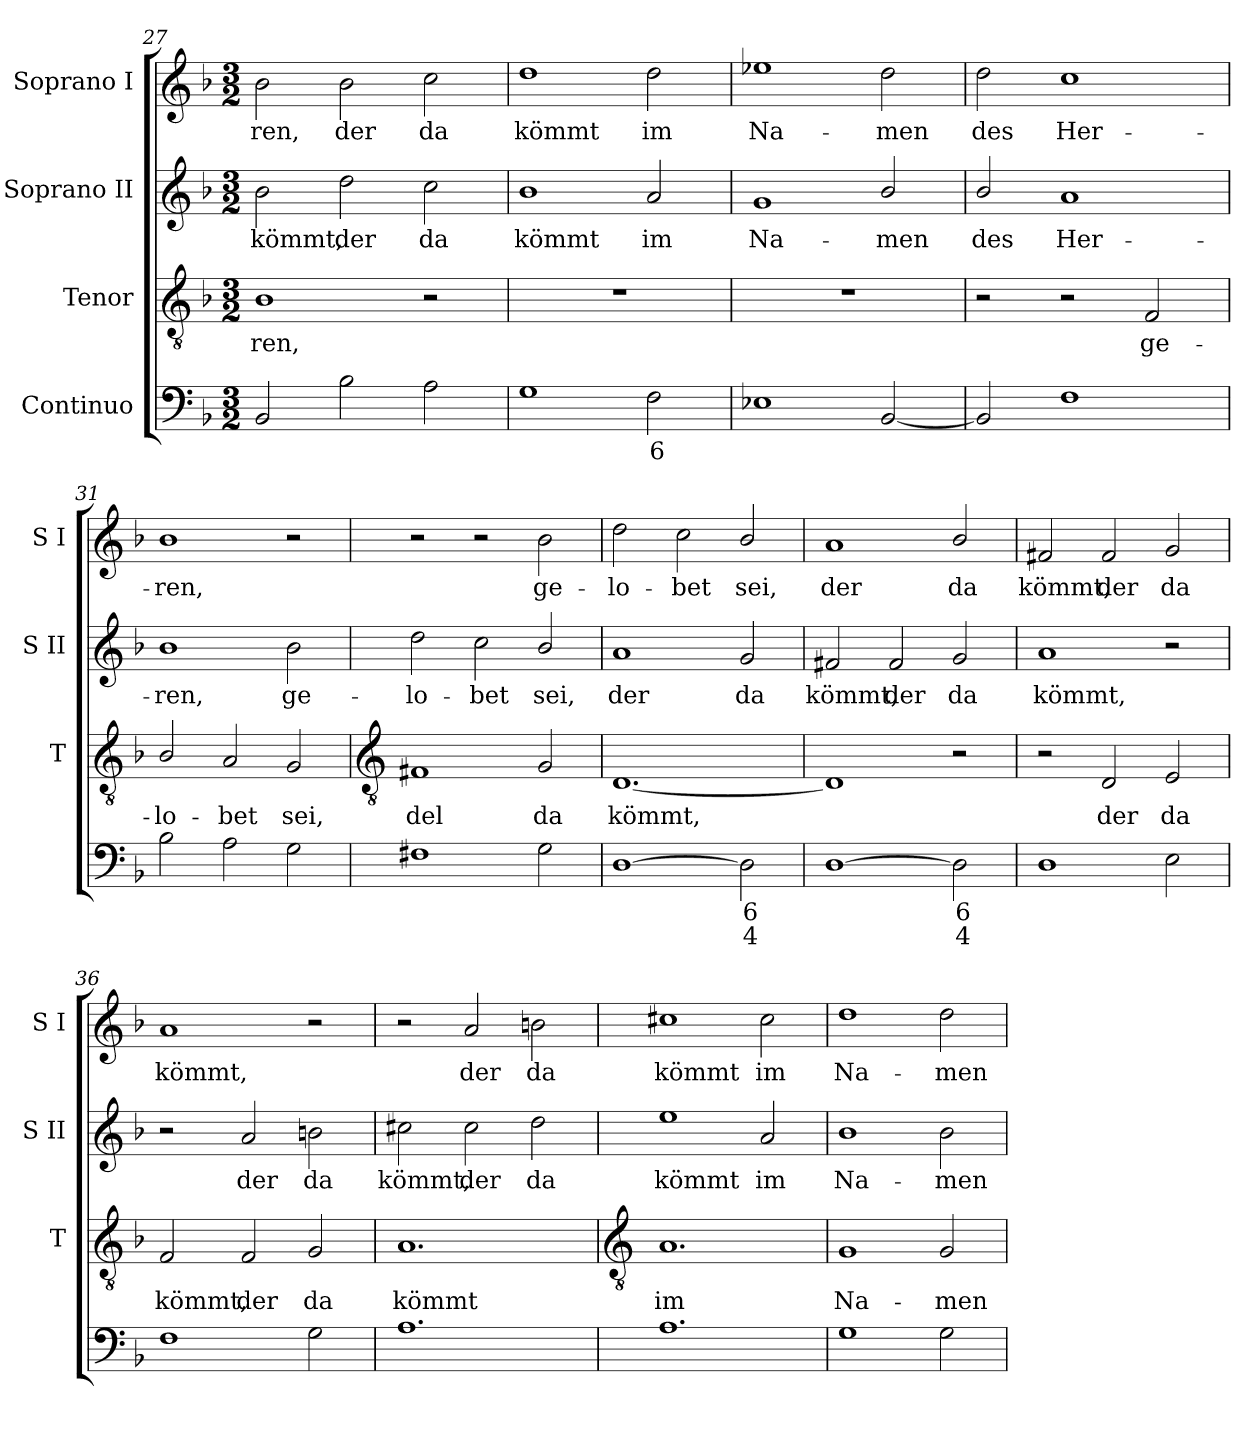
**kern	**text	**text	**kern	**text	**kern	**text	**kern	**text
*part4	*part4	*part4	*part3	*part3	*part2	*part2	*part1	*part1
*staff4	*staff4	*staff4	*staff3	*staff3	*staff2	*staff2	*staff1	*staff1
*I"Continuo	*	*	*I"Tenor	*	*I"Soprano II	*	*I"Soprano I	*
*	*	*	*I'T	*	*I'S II	*	*I'S I	*
*clefF4	*	*	*clefGv2	*	*clefG2	*	*clefG2	*
*k[b-]	*	*	*k[b-]	*	*k[b-]	*	*k[b-]	*
*F:	*	*	*F:	*	*F:	*	*F:	*
*M3/2	*	*	*M3/2	*	*M3/2	*	*M3/2	*
=27	=27	=27	=27	=27	=27	=27	=27	=27
!	!	!	!	!LO:LY:b	!	!LO:LY:b	!	!LO:LY:b
2BB-	.	.	1B-	-ren,	2b-	kömmt,	2b-	-ren,
!	!	!	!	!	!	!LO:LY:b	!	!LO:LY:b
2B-	.	.	.	.	2dd	der	2b-	der
!	!	!	!	!	!	!LO:LY:b	!	!LO:LY:b
2A	.	.	2r	.	2cc	da	2cc	da
=28	=28	=28	=28	=28	=28	=28	=28	=28
!	!	!	!LO:N:vis=1	!	!	!LO:LY:b	!	!LO:LY:b
1G	.	.	1.r	.	1b-	kömmt	1dd	kömmt
!	!LO:LY:b	!	!	!	!	!LO:LY:b	!	!LO:LY:b
2F	6	.	.	.	2a	im	2dd	im
=29	=29	=29	=29	=29	=29	=29	=29	=29
!	!	!	!LO:N:vis=1	!	!	!LO:LY:b	!	!LO:LY:b
1E-X	.	.	1.r	.	1g	Na-	1ee-X	Na-
!	!	!	!	!	!	!LO:LY:b	!	!LO:LY:b
[2BB-	.	.	.	.	2b-/	-men	2dd	-men
=30	=30	=30	=30	=30	=30	=30	=30	=30
!	!	!	!	!	!	!LO:LY:b	!	!LO:LY:b
2BB-]	.	.	2r	.	2b-/	des	2dd	des
!	!	!	!	!	!	!LO:LY:b	!	!LO:LY:b
1F	.	.	2r	.	1a	Her-	1cc	Her-
!	!	!	!	!LO:LY:b	!	!	!	!
.	.	.	2F	ge-	.	.	.	.
=31	=31	=31	=31	=31	=31	=31	=31	=31
!	!	!	!	!LO:LY:b	!	!LO:LY:b	!	!LO:LY:b
2B-	.	.	2B-/	-lo-	1b-	-ren,	1b-	-ren,
!	!	!	!	!LO:LY:b	!	!	!	!
2A	.	.	2A	-bet	.	.	.	.
!	!	!	!	!LO:LY:b	!	!LO:LY:b	!	!
2G	.	.	2G	sei,	2b-	ge-	2r	.
!!LO:LB:g=z
=32	=32	=32	=32	=32	=32	=32	=32	=32
*	*	*	*clefGv2	*	*	*	*	*
!	!	!	!	!LO:LY:b	!	!LO:LY:b	!	!
1F#X	.	.	1F#X	del	2dd	-lo-	2r	.
!	!	!	!	!	!	!LO:LY:b	!	!
.	.	.	.	.	2cc	-bet	2r	.
!	!	!	!	!LO:LY:b	!	!LO:LY:b	!	!LO:LY:b
2G	.	.	2G	da	2b-/	sei,	2b-	ge-
=33	=33	=33	=33	=33	=33	=33	=33	=33
!	!	!	!	!LO:LY:b	!	!LO:LY:b	!	!LO:LY:b
[1D	.	.	[1.D	kömmt,	1a	der	2dd	-lo-
!	!	!	!	!	!	!	!	!LO:LY:b
.	.	.	.	.	.	.	2cc	-bet
!	!LO:LY:b	!LO:LY:b	!	!	!	!LO:LY:b	!	!LO:LY:b
2D]	6	4	.	.	2g	da	2b-/	sei,
=34	=34	=34	=34	=34	=34	=34	=34	=34
!	!	!	!	!	!	!LO:LY:b	!	!LO:LY:b
[1D	.	.	1D]	.	2f#X	kömmt,	1a	der
!	!	!	!	!	!	!LO:LY:b	!	!
.	.	.	.	.	2f#	der	.	.
!	!LO:LY:b	!LO:LY:b	!	!	!	!LO:LY:b	!	!LO:LY:b
2D]	6	4	2r	.	2g	da	2b-/	da
=35	=35	=35	=35	=35	=35	=35	=35	=35
!	!	!	!	!	!	!LO:LY:b	!	!LO:LY:b
1D	.	.	2r	.	1a	kömmt,	2f#X	kömmt,
!	!	!	!	!LO:LY:b	!	!	!	!LO:LY:b
.	.	.	2D	der	.	.	2f#	der
!	!	!	!	!LO:LY:b	!	!	!	!LO:LY:b
2E	.	.	2E	da	2r	.	2g	da
=36	=36	=36	=36	=36	=36	=36	=36	=36
!	!	!	!	!LO:LY:b	!	!	!	!LO:LY:b
1F	.	.	2F	kömmt,	2r	.	1a	kömmt,
!	!	!	!	!LO:LY:b	!	!LO:LY:b	!	!
.	.	.	2F	der	2a	der	.	.
!	!	!	!	!LO:LY:b	!	!LO:LY:b	!	!
2G	.	.	2G	da	2bn	da	2r	.
=37	=37	=37	=37	=37	=37	=37	=37	=37
!	!	!	!	!LO:LY:b	!	!LO:LY:b	!	!
1.A	.	.	1.A	kömmt	2cc#X	kömmt,	2r	.
!	!	!	!	!	!	!LO:LY:b	!	!LO:LY:b
.	.	.	.	.	2cc#	der	2a	der
!	!	!	!	!	!	!LO:LY:b	!	!LO:LY:b
.	.	.	.	.	2dd	da	2bn	da
!!LO:LB:g=z
=38	=38	=38	=38	=38	=38	=38	=38	=38
*	*	*	*clefGv2	*	*	*	*	*
!	!	!	!	!LO:LY:b	!	!LO:LY:b	!	!LO:LY:b
1.A	.	.	1.A	im	1ee	kömmt	1cc#X	kömmt
!	!	!	!	!	!	!LO:LY:b	!	!LO:LY:b
.	.	.	.	.	2a	im	2cc#	im
=39	=39	=39	=39	=39	=39	=39	=39	=39
!	!	!	!	!LO:LY:b	!	!LO:LY:b	!	!LO:LY:b
1G	.	.	1G	Na-	1b-	Na-	1dd	Na-
!	!	!	!	!LO:LY:b	!	!LO:LY:b	!	!LO:LY:b
2G	.	.	2G	-men	2b-	-men	2dd	-men
=	=	=	=	=	=	=	=	=
*-	*-	*-	*-	*-	*-	*-	*-	*-
